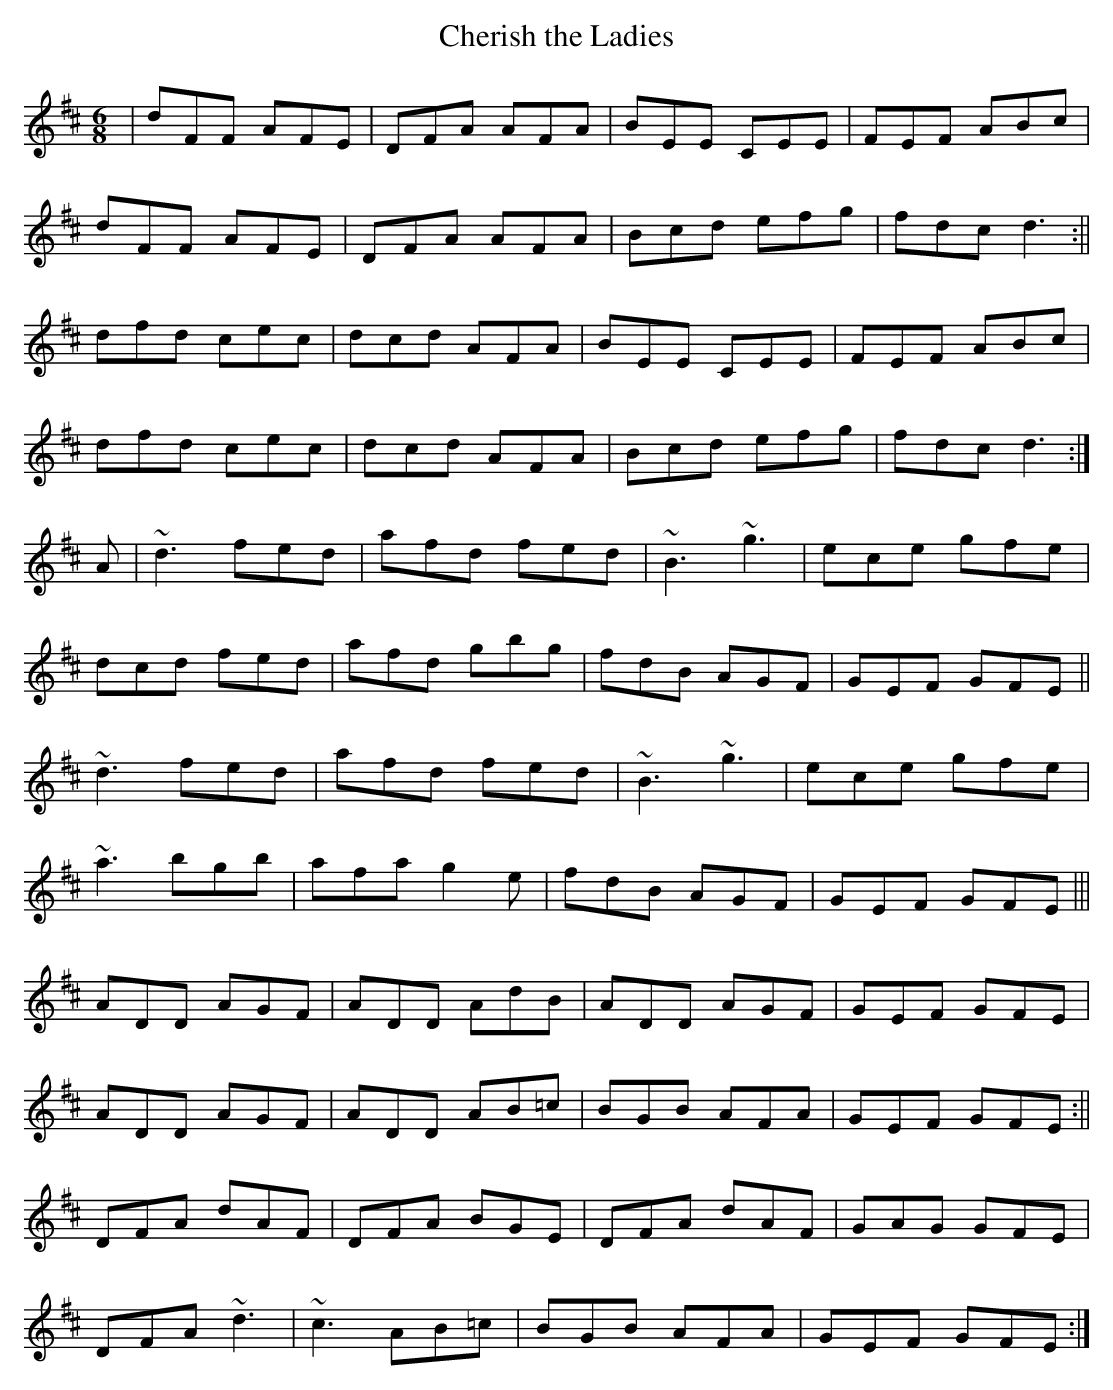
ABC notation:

X:1
T:Cherish the Ladies
M:6/8
L:1/8
K:D
|dFF AFE|DFA AFA|BEE CEE|FEF ABc|
dFF AFE|DFA AFA|Bcd efg|fdc d3:||
dfd cec|dcd AFA|BEE CEE|FEF ABc|
dfd cec|dcd AFA|Bcd efg|fdc d3:|
A|~d3 fed|afd fed|~B3 ~g3|ece gfe|
dcd fed|afd gbg|fdB AGF|GEF GFE||
~d3 fed|afd fed|~B3 ~g3|ece gfe|
~a3 bgb|afa g2e|fdB AGF|GEF GFE|||
ADD AGF|ADD AdB|ADD AGF|GEF GFE|
ADD AGF|ADD AB=c|BGB AFA|GEF GFE:||
DFA dAF|DFA BGE|DFA dAF|GAG GFE|
DFA ~d3|~c3 AB=c|BGB AFA|GEF GFE:|
